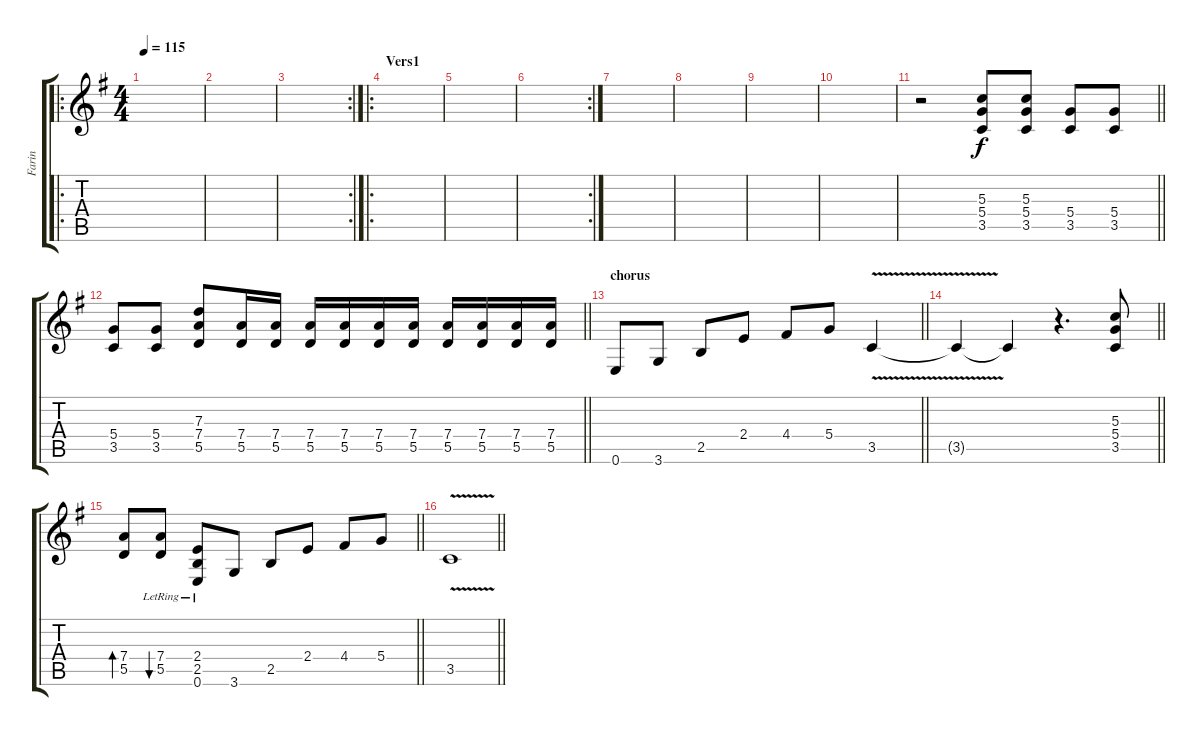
\track ("Farin" "Farin") {instrument distortionguitar}
\staff {score tabs}
\tuning (E4 B3 G3 D3 A2 E2) {hide}
\ro
\ts (4 4)
\tempo 115
\clef g2
\ks eminor
|
|
\rc 2
|
\ro
\section ("" "Vers1")
|
|
\rc 2
|
|
|
|
|
\barLineRight lightlight
r.2 (5.3 5.4 3.5).8 (5.3 5.4 3.5).8 (5.4 3.5).8 (5.4 3.5).8 |
\barLineRight lightlight
(5.4 3.5).8 (5.4 3.5).8 (7.3 7.4 5.5).8 (7.4 5.5).16 (7.4 5.5).16 (7.4 5.5).16 (7.4 5.5).16 (7.4 5.5).16 (7.4 5.5).16 (7.4 5.5).16 (7.4 5.5).16 (7.4 5.5).16 (7.4 5.5).16 |
\section ("" "chorus")
\barLineRight lightlight
0.6.8 3.6.8 2.5.8 2.4.8 4.4.8 5.4.8 3.5{v}.4 |
\barLineRight lightlight
3.5{t}.4 3.5{t}.4 r.4{d} (5.3 5.4 3.5).8 |
\barLineRight lightlight
(7.4 5.5).8{bd 30} (7.4 5.5{lr}).8{bu 30} (2.4{lr} 2.5{lr} 0.6).8 3.6.8 2.5.8 2.4.8 4.4.8 5.4.8 |
\barLineRight lightlight
3.5{v}.1
